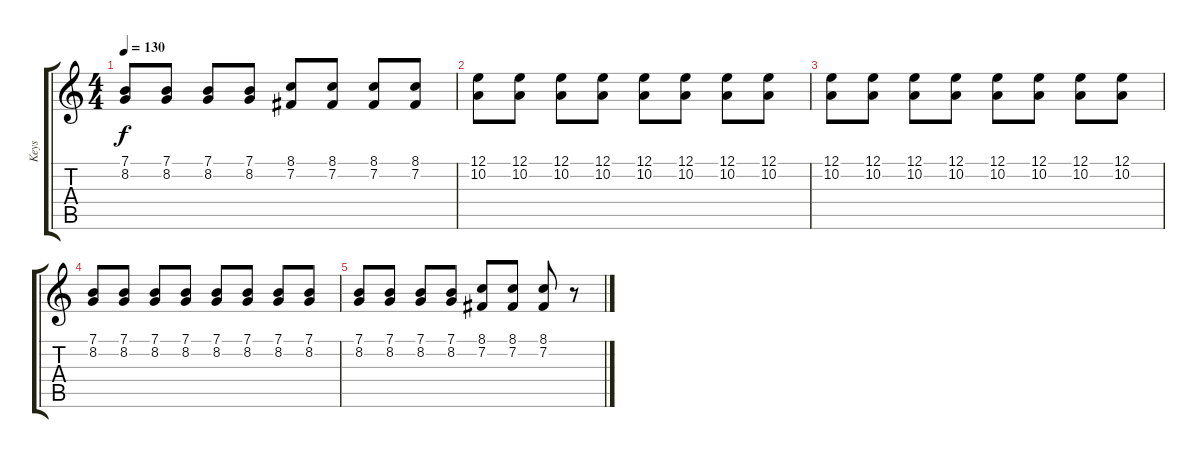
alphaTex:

\track ("Keys" "Keys") {instrument electricgrandpiano}
\staff {score tabs}
\tuning (E4 B3 G3 D3 A2 E2) {hide}
\ts (4 4)
\tempo 130
\clef g2
\ks c
(7.1 8.2).8{dy f} (7.1 8.2).8 (7.1 8.2).8 (7.1 8.2).8 (8.1 7.2).8 (8.1 7.2).8 (8.1 7.2).8 (8.1 7.2).8 |
(12.1 10.2).8 (12.1 10.2).8 (12.1 10.2).8 (12.1 10.2).8 (12.1 10.2).8 (12.1 10.2).8 (12.1 10.2).8 (12.1 10.2).8 |
(12.1 10.2).8 (12.1 10.2).8 (12.1 10.2).8 (12.1 10.2).8 (12.1 10.2).8 (12.1 10.2).8 (12.1 10.2).8 (12.1 10.2).8 |
(7.1 8.2).8 (7.1 8.2).8 (7.1 8.2).8 (7.1 8.2).8 (7.1 8.2).8 (7.1 8.2).8 (7.1 8.2).8 (7.1 8.2).8 |
(7.1 8.2).8 (7.1 8.2).8 (7.1 8.2).8 (7.1 8.2).8 (8.1 7.2).8 (8.1 7.2).8 (8.1 7.2).8 r.8
